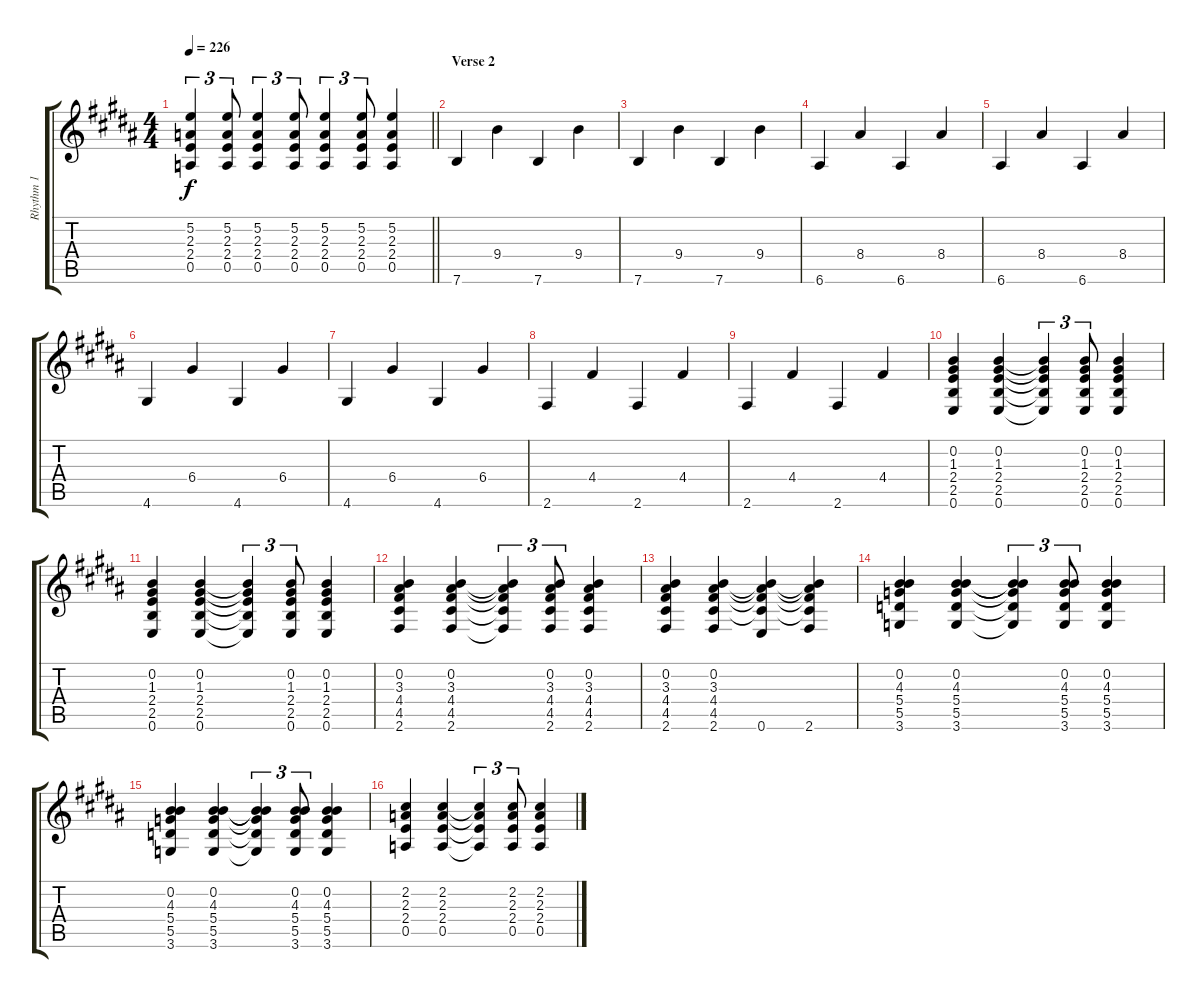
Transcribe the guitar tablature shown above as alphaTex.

\track ("Rhythm 1" "Rhythm 1") {instrument overdrivenguitar}
\staff {score tabs}
\tuning (E4 B3 G3 D3 A2 E2) {hide}
\ts (4 4)
\tempo 226
\clef g2
\barLineRight lightlight
\ks b
(5.2 2.3 2.4 0.5).4{tu (3 2) dy f} (5.2 2.3 2.4 0.5).8{tu (3 2)} (5.2 2.3 2.4 0.5).4{tu (3 2)} (5.2 2.3 2.4 0.5).8{tu (3 2)} (5.2 2.3 2.4 0.5).4{tu (3 2)} (5.2 2.3 2.4 0.5).8{tu (3 2)} (5.2 2.3 2.4 0.5).4 |
\section ("" "Verse 2")
7.6.4 9.4.4 7.6.4 9.4.4 |
7.6.4 9.4.4 7.6.4 9.4.4 |
6.6.4 8.4.4 6.6.4 8.4.4 |
6.6.4 8.4.4 6.6.4 8.4.4 |
4.6.4 6.4.4 4.6.4 6.4.4 |
4.6.4 6.4.4 4.6.4 6.4.4 |
2.6.4 4.4.4 2.6.4 4.4.4 |
2.6.4 4.4.4 2.6.4 4.4.4 |
(0.2 1.3 2.4 2.5 0.6).4 (0.2 1.3 2.4 2.5 0.6).4 (0.2{t} 1.3{t} 2.4{t} 2.5{t} 0.6{t}).4{tu (3 2)} (0.2 1.3 2.4 2.5 0.6).8{tu (3 2)} (0.2 1.3 2.4 2.5 0.6).4 |
(0.2 1.3 2.4 2.5 0.6).4 (0.2 1.3 2.4 2.5 0.6).4 (0.2{t} 1.3{t} 2.4{t} 2.5{t} 0.6{t}).4{tu (3 2)} (0.2 1.3 2.4 2.5 0.6).8{tu (3 2)} (0.2 1.3 2.4 2.5 0.6).4 |
(0.2 3.3 4.4 4.5 2.6).4 (0.2 3.3 4.4 4.5 2.6).4 (0.2{t} 3.3{t} 4.4{t} 4.5{t} 2.6{t}).4{tu (3 2)} (0.2 3.3 4.4 4.5 2.6).8{tu (3 2)} (0.2 3.3 4.4 4.5 2.6).4 |
(0.2 3.3 4.4 4.5 2.6).4 (0.2 3.3 4.4 4.5 2.6).4 (0.2{t} 3.3{t} 4.4{t} 4.5{t} 0.6).4 (0.2{t} 3.3{t} 4.4{t} 4.5{t} 2.6).4 |
(0.2 4.3 5.4 5.5 3.6).4 (0.2 4.3 5.4 5.5 3.6).4 (0.2{t} 4.3{t} 5.4{t} 5.5{t} 3.6{t}).4{tu (3 2)} (0.2 4.3 5.4 5.5 3.6).8{tu (3 2)} (0.2 4.3 5.4 5.5 3.6).4 |
(0.2 4.3 5.4 5.5 3.6).4 (0.2 4.3 5.4 5.5 3.6).4 (0.2{t} 4.3{t} 5.4{t} 5.5{t} 3.6{t}).4{tu (3 2)} (0.2 4.3 5.4 5.5 3.6).8{tu (3 2)} (0.2 4.3 5.4 5.5 3.6).4 |
(2.2 2.3 2.4 0.5).4 (2.2 2.3 2.4 0.5).4 (2.2{t} 2.3{t} 2.4{t} 0.5{t}).4{tu (3 2)} (2.2 2.3 2.4 0.5).8{tu (3 2)} (2.2 2.3 2.4 0.5).4
